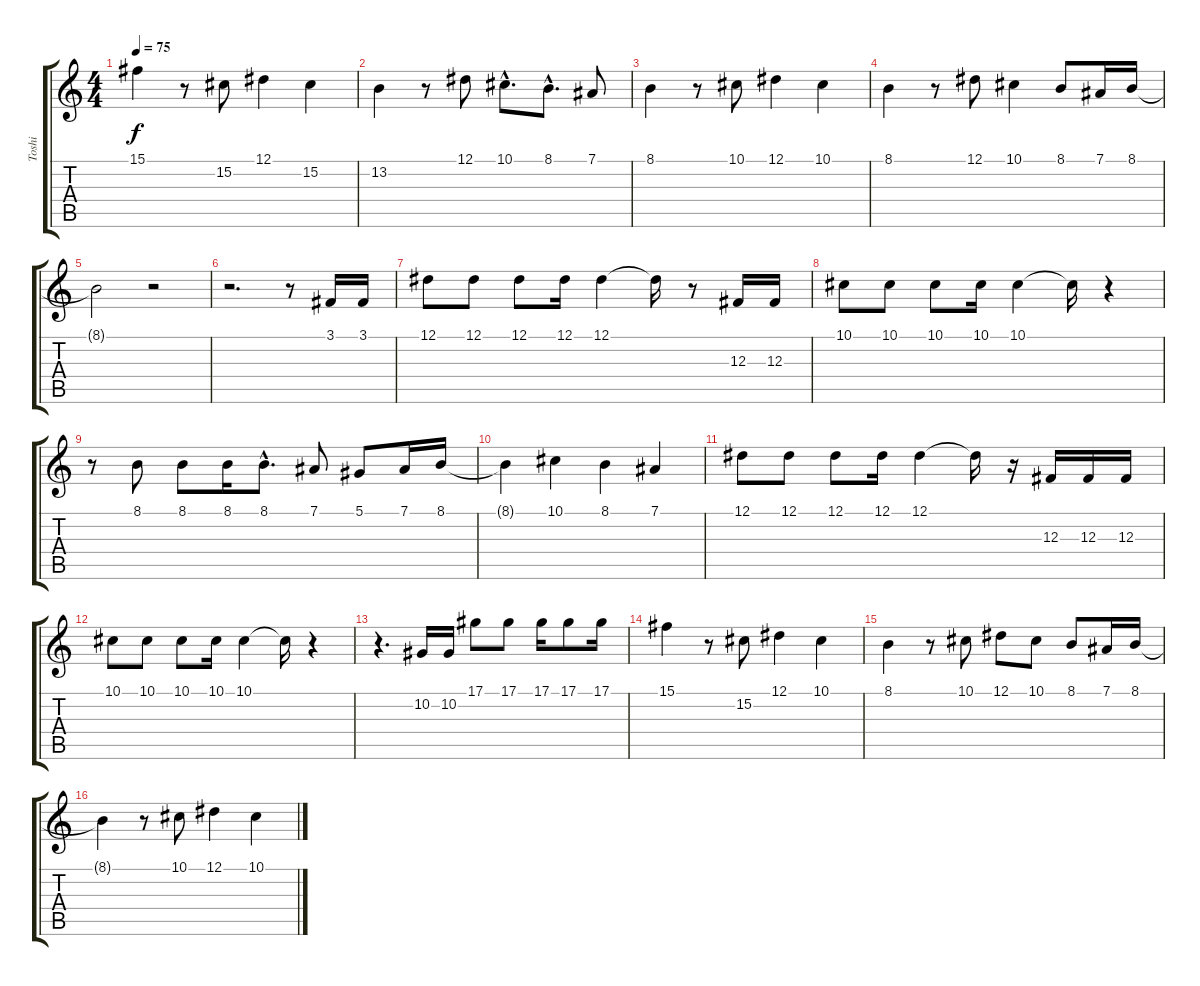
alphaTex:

\track ("Toshi" "Toshi") {instrument harmonica}
\staff {score tabs}
\tuning (Eb4 Bb3 Gb3 Db3 Ab2 Eb2) {hide}
\ts (4 4)
\tempo 75
\clef g2
\ks c
15.1{t}.4{dy f} r.8 15.2.8 12.1.4 15.2.4 |
13.2.4 r.8 12.1.8 10.1{hac}.8{d} 8.1{hac}.8{d} 7.1.8 |
8.1.4 r.8 10.1.8 12.1.4 10.1.4 |
8.1.4 r.8 12.1.8 10.1.4 8.1.8 7.1.16 8.1.16 |
8.1{t}.2 r.2 |
r.2{d} r.8 3.1.16 3.1.16 |
12.1.8 12.1.8 12.1.8 12.1.16 12.1.4 12.1{t}.16 r.8 12.3.16 12.3.16 |
10.1.8 10.1.8 10.1.8 10.1.16 10.1.4 10.1{t}.16 r.4 |
r.8 8.1.8 8.1.8 8.1.16 8.1{hac}.8{d} 7.1.8 5.1.8 7.1.16 8.1.16 |
8.1{t}.4 10.1.4 8.1.4 7.1.4 |
12.1.8 12.1.8 12.1.8 12.1.16 12.1.4 12.1{t}.16 r.16 12.3.16 12.3.16 12.3.16 |
10.1.8 10.1.8 10.1.8 10.1.16 10.1.4 10.1{t}.16 r.4 |
r.4{d} 10.2.16 10.2.16 17.1.8 17.1.8 17.1.16 17.1.8 17.1.16 |
15.1.4 r.8 15.2.8 12.1.4 10.1.4 |
8.1.4 r.8 10.1.8 12.1.8 10.1.8 8.1.8 7.1.16 8.1.16 |
8.1{t}.4 r.8 10.1.8 12.1.4 10.1.4
